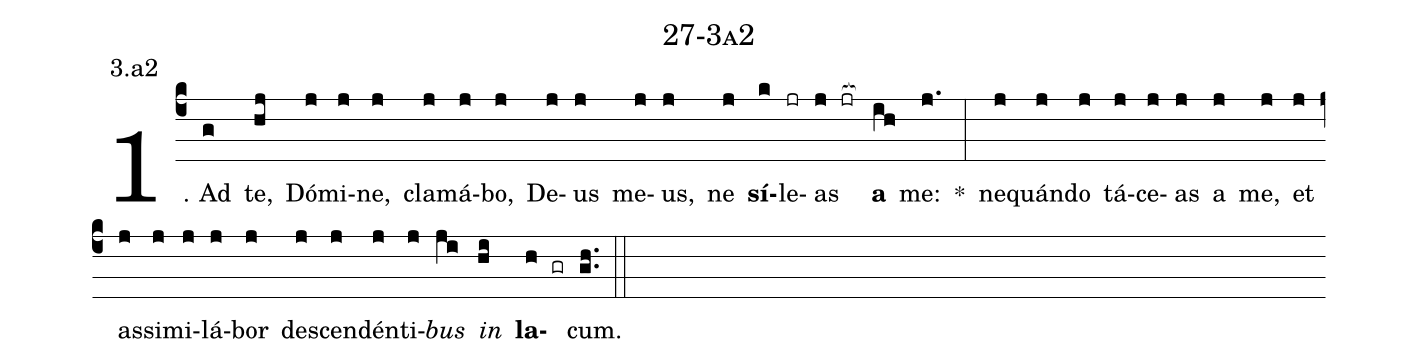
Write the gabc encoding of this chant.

name: 27-3a2;
annotation: 3.a2;
%%
(c4)1. Ad(g) te,(hj) Dó(j)mi(j)ne,(j) cla(j)má(j)bo,(j) De(j)us(j) me(j)us,(j) ne(j) <b>sí</b>(k)le(jr)as(j jr[ocb:1{]) <b>a</b>(ih[ocb:0}]) me:(j.) *(:) ne(j)quán(j)do(j) tá(j)ce(j)as(j) a(j) me,(j) et(j) as(j)si(j)mi(j)lá(j)bor(j) de(j)scen(j)dén(j)ti(j)<i>bus</i>(ji) <i>in</i>(hi) <b>la</b>(h gr)cum.(gh..) (::)
